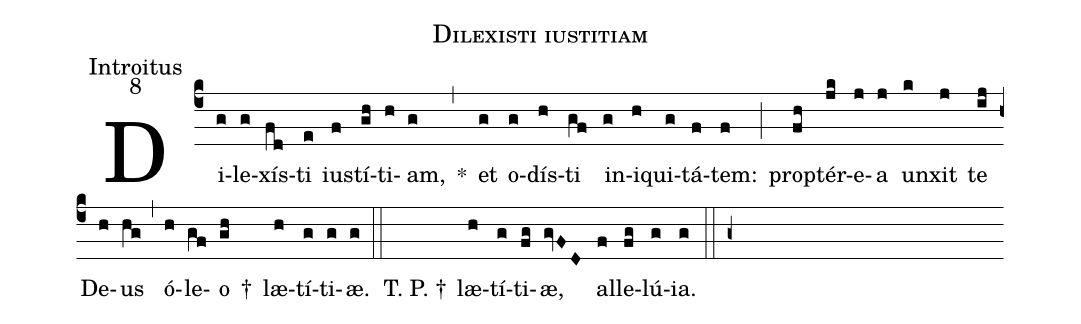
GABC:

name:Dilexisti iustitiam;
office-part:Introitus;
mode:8;
%%
(c4) Di(g)le(g)xís(fd)ti(e) ius(f)tí(gh)ti(h)am,(g) *(,) et(g) o(g)dís(h)ti(gf) in(g)i(h)qui(g)tá(f)tem:(f) (;) prop(fh)tér(jk)e(j)a(j) un(k)xit(j) te(ij) De(h)us(hg) (,) ó(h)le(gf)o(gh) †() læ(h)tí(g)ti(g)æ.(g) (::) () T. P. †() læ(h)tí(g)ti(fg)æ,(gvFD) al(f)le(fg)lú(g)ia.(g) (::g+)
